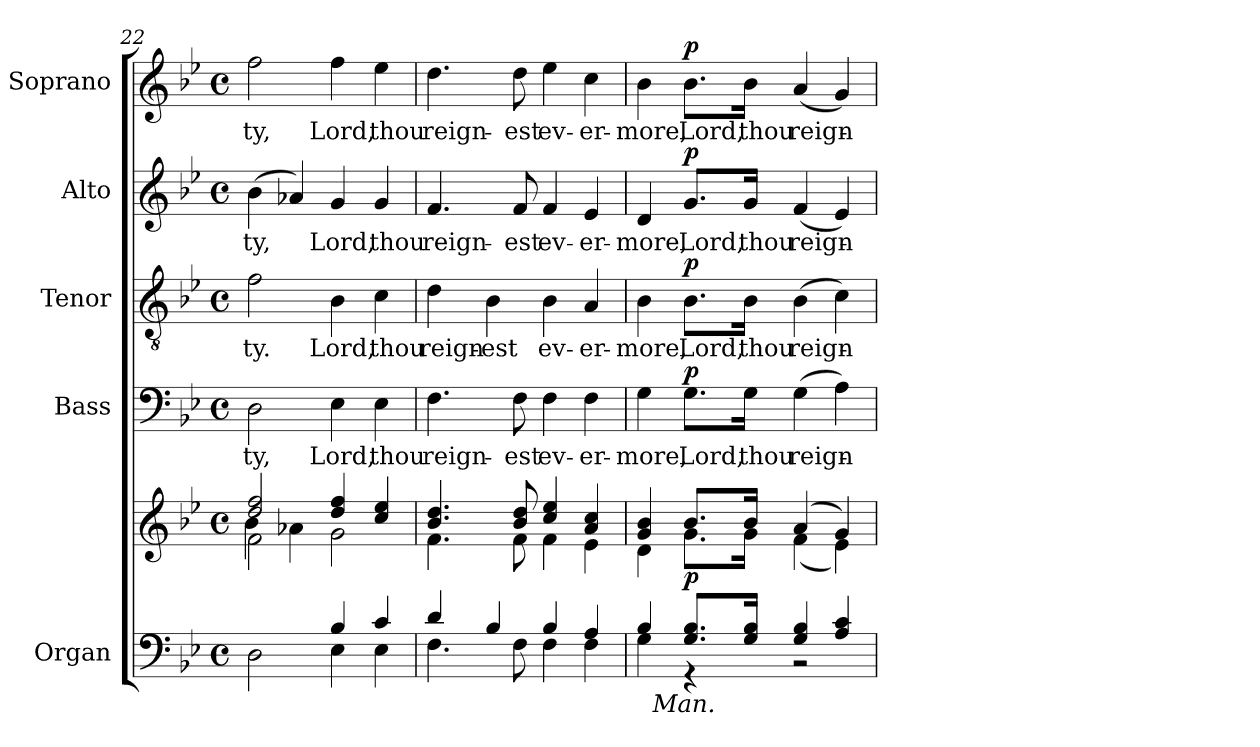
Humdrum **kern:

**kern	**kern	**dynam	**kern	**text	**dynam	**kern	**text	**dynam	**kern	**text	**dynam	**kern	**text	**dynam
*part5	*part5	*part5	*part4	*part4	*part4	*part3	*part3	*part3	*part2	*part2	*part2	*part1	*part1	*part1
*staff6	*staff5	*staff5/6	*staff4	*staff4	*staff4	*staff3	*staff3	*staff3	*staff2	*staff2	*staff2	*staff1	*staff1	*staff1
*I"Organ	*	*	*I"Bass	*	*	*I"Tenor	*	*	*I"Alto	*	*	*I"Soprano	*	*
*I'Org.	*	*	*I'B.	*	*	*I'T.	*	*	*I'A.	*	*	*I'S.	*	*
*clefF4	*clefG2	*	*clefF4	*	*	*clefGv2	*	*	*clefG2	*	*	*clefG2	*	*
*	*	*	*	*	*	*ITrd7c12	*	*	*	*	*	*	*	*
*k[b-e-]	*k[b-e-]	*	*k[b-e-]	*	*	*k[b-e-]	*	*	*k[b-e-]	*	*	*k[b-e-]	*	*
*B-:	*B-:	*	*B-:	*	*	*B-:	*	*	*B-:	*	*	*B-:	*	*
*M4/4	*M4/4	*	*M4/4	*	*	*M4/4	*	*	*M4/4	*	*	*M4/4	*	*
*met(c)	*met(c)	*	*met(c)	*	*	*met(c)	*	*	*met(c)	*	*	*met(c)	*	*
=22	=22	=22	=22	=22	=22	=22	=22	=22	=22	=22	=22	=22	=22	=22
*^	*^	*	*	*	*	*	*	*	*	*	*	*	*	*
*	*	*	*^	*	*	*	*	*	*	*	*	*	*	*	*	*
!	!	!	!	!	!	!	!LO:LY:b:color=#000000	!	!	!	!	!	!	!	!	!	!
!	!	!	!	!	!	!	!	!	!	!LO:LY:b:color=#000000	!	!	!	!	!	!	!
!	!	!	!	!	!	!	!	!	!	!	!	!	!LO:LY:b:color=#000000	!	!	!	!
!	!	!	!	!	!	!	!	!	!	!	!	!	!	!	!	!LO:LY:b:color=#000000	!
2ryy	2Di\	2ddi/ 2ffi	2fi\	4b-i\	.	2Di\	-ty,	.	2Fi\	-ty.	.	(4b-i\	-ty,	.	2ffi\	-ty,	.
.	.	.	.	4a-Xi\	.	.	.	.	.	.	.	4a-Xi/)	.	.	.	.	.
!	!	!	!	!	!	!	!LO:LY:b:color=#000000	!	!	!	!	!	!	!	!	!	!
!	!	!	!	!	!	!	!	!	!	!LO:LY:b:color=#000000	!	!	!	!	!	!	!
!	!	!	!	!	!	!	!	!	!	!	!	!	!LO:LY:b:color=#000000	!	!	!	!
!	!	!	!	!	!	!	!	!	!	!	!	!	!	!	!	!LO:LY:b:color=#000000	!
4B-i/	4E-i\	4ddi/ 4ffi	2gi\	2ryy	.	4E-i\	Lord,	.	4BB-i\	Lord,	.	4gi/	Lord,	.	4ffi\	Lord,	.
!	!	!	!	!	!	!	!LO:LY:b:color=#000000	!	!	!	!	!	!	!	!	!	!
!	!	!	!	!	!	!	!	!	!	!LO:LY:b:color=#000000	!	!	!	!	!	!	!
!	!	!	!	!	!	!	!	!	!	!	!	!	!LO:LY:b:color=#000000	!	!	!	!
!	!	!	!	!	!	!	!	!	!	!	!	!	!	!	!	!LO:LY:b:color=#000000	!
4ci/	4E-i\	4cci/ 4ee-i	.	.	.	4E-i\	thou	.	4Ci\	thou	.	4gi/	thou	.	4ee-i\	thou	.
*	*	*	*v	*v	*	*	*	*	*	*	*	*	*	*	*	*	*
=23	=23	=23	=23	=23	=23	=23	=23	=23	=23	=23	=23	=23	=23	=23	=23	=23
!	!	!	!	!	!	!LO:LY:b:color=#000000	!	!	!	!	!	!	!	!	!	!
!	!	!	!	!	!	!	!	!	!LO:LY:b:color=#000000	!	!	!	!	!	!	!
!	!	!	!	!	!	!	!	!	!	!	!	!LO:LY:b:color=#000000	!	!	!	!
!	!	!	!	!	!	!	!	!	!	!	!	!	!	!	!LO:LY:b:color=#000000	!
4di/	4.Fi\	4.b-i/ 4.ddi	4.fi\	.	4.Fi\	reign-	.	4Di\	reign-	.	4.fi/	reign-	.	4.ddi\	reign-	.
!	!	!	!	!	!	!	!	!	!LO:LY:b:color=#000000	!	!	!	!	!	!	!
4B-i/	.	.	.	.	.	.	.	4BB-i\	-est	.	.	.	.	.	.	.
!	!	!	!	!	!	!LO:LY:b:color=#000000	!	!	!	!	!	!	!	!	!	!
!	!	!	!	!	!	!	!	!	!	!	!	!LO:LY:b:color=#000000	!	!	!	!
!	!	!	!	!	!	!	!	!	!	!	!	!	!	!	!LO:LY:b:color=#000000	!
.	8Fi\	8b-i/ 8ddi	8fi\	.	8Fi\	-est	.	.	.	.	8fi/	-est	.	8ddi\	-est	.
!	!	!	!	!	!	!LO:LY:b:color=#000000	!	!	!	!	!	!	!	!	!	!
!	!	!	!	!	!	!	!	!	!LO:LY:b:color=#000000	!	!	!	!	!	!	!
!	!	!	!	!	!	!	!	!	!	!	!	!LO:LY:b:color=#000000	!	!	!	!
!	!	!	!	!	!	!	!	!	!	!	!	!	!	!	!LO:LY:b:color=#000000	!
4B-i/	4Fi\	4cci/ 4ee-i	4fi\	.	4Fi\	ev-	.	4BB-i\	ev-	.	4fi/	ev-	.	4ee-i\	ev-	.
!	!	!	!	!	!	!LO:LY:b:color=#000000	!	!	!	!	!	!	!	!	!	!
!	!	!	!	!	!	!	!	!	!LO:LY:b:color=#000000	!	!	!	!	!	!	!
!	!	!	!	!	!	!	!	!	!	!	!	!LO:LY:b:color=#000000	!	!	!	!
!	!	!	!	!	!	!	!	!	!	!	!	!	!	!	!LO:LY:b:color=#000000	!
4Ai/	4Fi\	4ai/ 4cci	4e-i\	.	4Fi\	-er-	.	4AAi/	-er-	.	4e-i/	-er-	.	4cci\	-er-	.
!!LO:PB:g=z
=24	=24	=24	=24	=24	=24	=24	=24	=24	=24	=24	=24	=24	=24	=24	=24	=24
!	!	!	!	!	!	!LO:LY:b:color=#000000	!	!	!	!	!	!	!	!	!	!
!	!	!	!	!	!	!	!	!	!LO:LY:b:color=#000000	!	!	!	!	!	!	!
!	!	!	!	!	!	!	!	!	!	!	!	!LO:LY:b:color=#000000	!	!	!	!
!	!	!	!	!	!	!	!	!	!	!	!	!	!	!	!LO:LY:b:color=#000000	!
4B-i/	4Gi\	4gi/ 4b-i	4di\	.	4Gi\	-more,	.	4BB-i\	-more,	.	4di/	-more,	.	4b-i\	-more,	.
!	!	!	!	!	!	!LO:LY:b:color=#000000	!	!	!	!	!	!	!	!	!	!
!	!	!	!	!	!	!	!	!	!LO:LY:b:color=#000000	!	!	!	!	!	!	!
!	!	!	!	!	!	!	!	!	!	!	!	!LO:LY:b:color=#000000	!	!	!	!
!LO:TX:b:i:cj:t=Man.	!	!	!	!	!	!	!	!	!	!	!	!	!	!	!	!
!	!	!	!	!	!	!	!	!	!	!	!	!	!	!	!LO:LY:b:color=#000000	!
8.Gi/ 8.B-iL	4r	8.b-i/L	8.gi\L	p	8.Gi\L	Lord,	p	8.BB-i\L	Lord,	p	8.gi/L	Lord,	p	8.b-i\L	Lord,	p
!	!	!	!	!	!	!LO:LY:b:color=#000000	!	!	!	!	!	!	!	!	!	!
!	!	!	!	!	!	!	!	!	!LO:LY:b:color=#000000	!	!	!	!	!	!	!
!	!	!	!	!	!	!	!	!	!	!	!	!LO:LY:b:color=#000000	!	!	!	!
!	!	!	!	!	!	!	!	!	!	!	!	!	!	!	!LO:LY:b:color=#000000	!
16Gi/ 16B-iJk	.	16b-i/Jk	16gi\Jk	.	16Gi\Jk	thou	.	16BB-i\Jk	thou	.	16gi/Jk	thou	.	16b-i\Jk	thou	.
!	!	!	!	!	!	!LO:LY:b:color=#000000	!	!	!	!	!	!	!	!	!	!
!	!	!	!	!	!	!	!	!	!LO:LY:b:color=#000000	!	!	!	!	!	!	!
!	!	!	!	!	!	!	!	!	!	!	!	!LO:LY:b:color=#000000	!	!	!	!
!	!	!	!	!	!	!	!	!	!	!	!	!	!	!	!LO:LY:b:color=#000000	!
4Gi/ 4B-i	2r	(4ai/	(4fi\	.	(4Gi\	reign-	.	(4BB-i\	reign-	.	(4fi/	reign-	.	(4ai/	reign-	.
4Ai/ 4ci	.	4gi/)	4e-i\)	.	4Ai\)	.	.	4Ci\)	.	.	4e-i/)	.	.	4gi/)	.	.
*v	*v	*	*	*	*	*	*	*	*	*	*	*	*	*	*	*
*	*v	*v	*	*	*	*	*	*	*	*	*	*	*	*	*
=	=	=	=	=	=	=	=	=	=	=	=	=	=	=
*-	*-	*-	*-	*-	*-	*-	*-	*-	*-	*-	*-	*-	*-	*-
